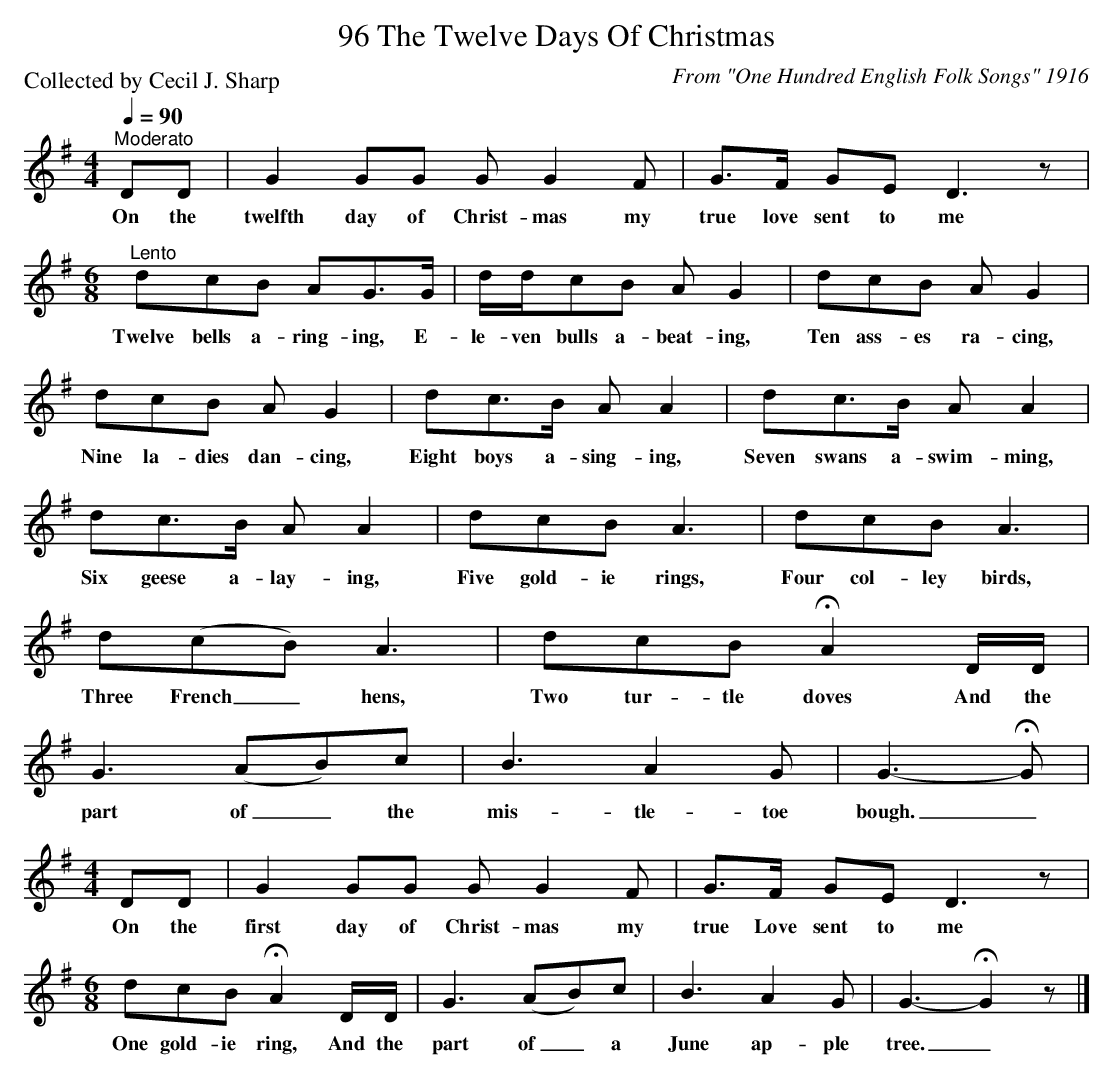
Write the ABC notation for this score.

X:1
T:96 The Twelve Days Of Christmas
C:From "One Hundred English Folk Songs" 1916
P:Collected by Cecil J. Sharp
Q:1/4=90
L:1/8
M:4/4
K:G
"^Moderato " DD | G2 GG G G2 F | G>F GE D3 z |$[M:6/8]"^Lento" dcB AG>G | d/d/cB A G2 | dcB A G2 |$
w: On the|twelfth day of Christ- mas my|true love sent to me|Twelve bells a- ring- ing, E-|le- ven bulls a- beat- ing,|Ten ass- es ra- cing,|
dcB A G2 | dc>B A A2 | dc>B A A2 |$ dc>B A A2 | dcB A3 | dcB A3 |$ d(cB) A3 |
w: Nine la- dies dan- cing,|Eight boys a- sing- ing,|Seven swans a- swim- ming,|Six geese a- lay- ing,|Five gold- ie rings,|Four col- ley birds,|Three French _ hens,|
dcB !fermata!A2 D/D/ |$ G3 (AB)c | B3 A2 G | G3- !fermata!G |$[M:4/4] DD | G2 GG G G2 F |
w: Two tur- tle doves And the|part of _ the|mis- tle- toe|bough. _|On the|first day of Christ- mas my|
G>F GE D3 z |$[M:6/8] dcB !fermata!A2 D/D/ | G3 (AB)c | B3 A2 G | G3- !fermata!G2 z |]
w: true Love sent to me|One gold- ie ring, And the|part of _ a|June ap- ple|tree. _|
